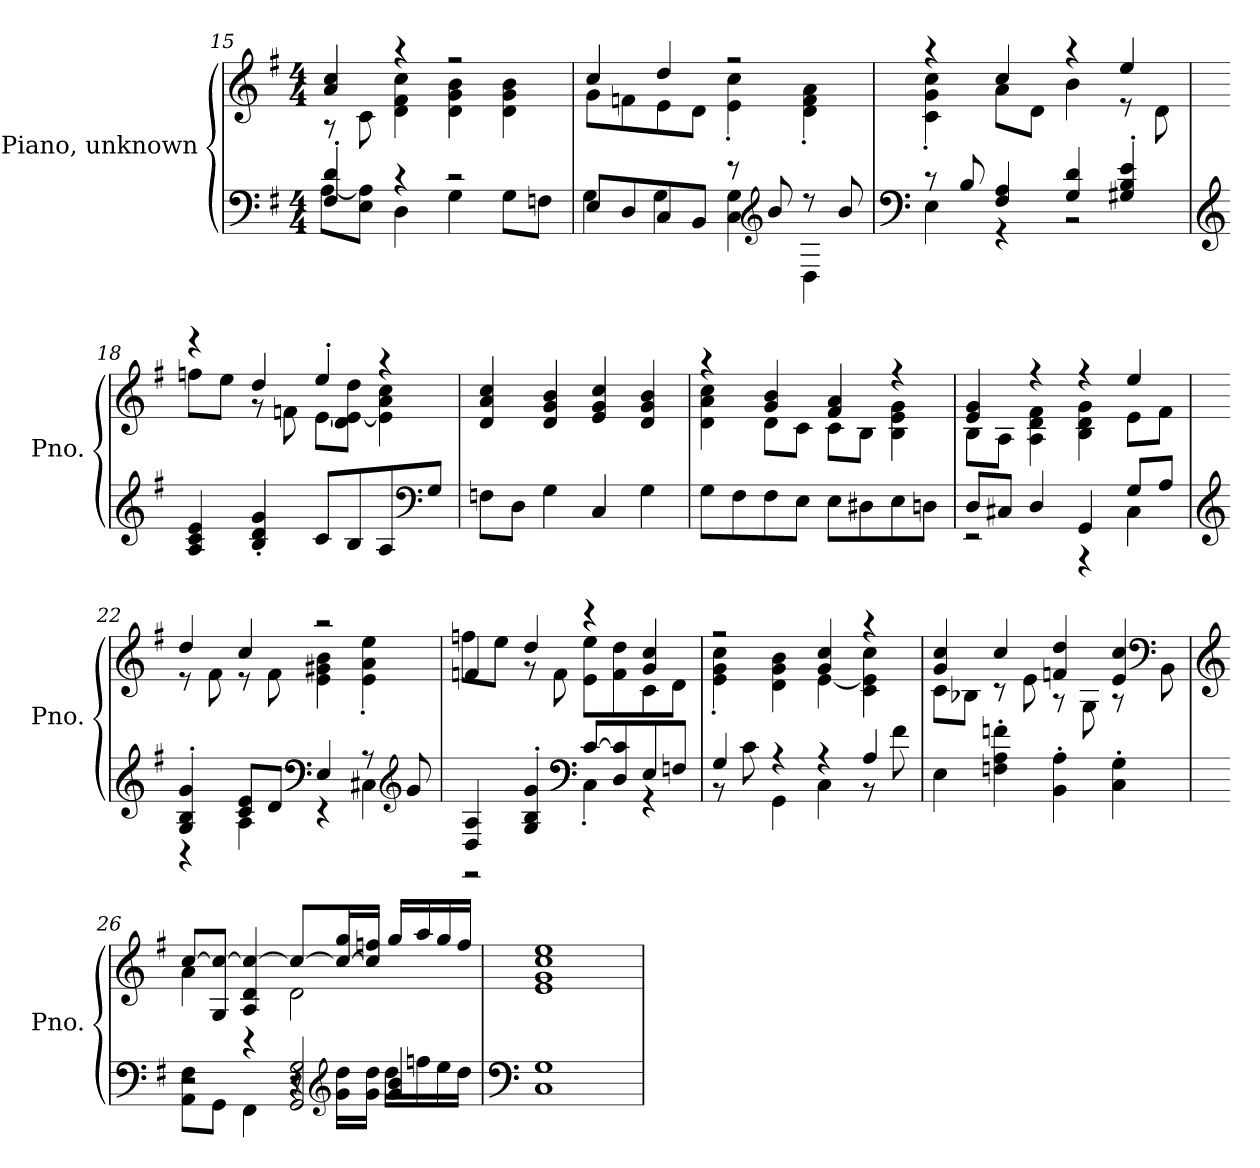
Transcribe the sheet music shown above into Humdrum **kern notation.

**kern	**kern
*part1	*part1
*staff2	*staff1
*I"Piano, unknown	*
*I'Pno.	*
*clefF4	*clefG2
*k[f#]	*k[f#]
*M4/4	*M4/4
=15	=15
*^	*^
4F#/' 4d/'	[8A\L	4a/ 4cc/	8r
.	8E\ 8A\]J	.	8c\
4r	4D\	4r	4d\ 4f#\ 4cc\
2r	4G\	2r	4d\ 4g\ 4b\
.	8G\L	.	4d\ 4g\ 4b\
.	8Fn\J	.	.
!!LO:LB:g=z	!!
=16	=16	=16	=16
8E/L	4G\	4cc/	8g\L
8D/	.	.	8fn\
8C/	4G\	4dd/	8e\
8BB/J	.	.	8d\J
8r	4C\ 4G\	2r	4e\' 4cc\'
*clefG2	*	*	*
8b/	.	.	.
8r	4D\	.	4d\' 4f\' 4a\'
8b/	.	.	.
=17	=17	=17	=17
*clefF4	*	*	*
8r	4E\	4r	4c\' 4g\' 4cc\'
8B/	.	.	.
4F#/ 4A/	4r	4cc/	8a\L
.	.	.	8d\J
4G/ 4d/	2r	4r	4b\
4G#X/' 4B/' 4e/'	.	4ee/	8r
.	.	.	8d\
*v	*v	*	*
=18	=18	=18
*clefG2	*	*
4A/ 4c/ 4e/	4r	8ffn\L
.	.	8ee\J
4B/' 4d/' 4g/'	4dd/	8r
.	.	8fn\
8c/L	4ee'/	[8e\L
8B/	.	8d\ 8e\_ 8dd\J
8A/	4r	4e\] 4a\ 4cc\
*clefF4	*	*
8G/J	.	.
*	*v	*v
=19	=19
8Fn\L	4d/ 4a/ 4cc/
8D\J	.
4G\	4d/ 4g/ 4b/
4C/	4e/ 4g/ 4cc/
4G\	4d/ 4g/ 4b/
!!LO:LB:g=z
=20	=20
*	*^
8G\L	4r	4d\ 4a\ 4cc\
8F#\	.	.
8F#\	4g/ 4b/	8d\L
8E\J	.	8c\J
8E\L	4f#/ 4a/	8c\L
8D#X\	.	8B\J
8E\	4r	4B\ 4e\ 4g\
8Dn\J	.	.
=21	=21	=21
*^	*	*
8D/L	2r	4e/ 4g/	8B\L
8C#X/J	.	.	8A\J
4D/	.	4r	4A\ 4d\ 4f#\
4GG/	4r	4r	4B\ 4d\ 4g\
8G/L	4C#\	4ee/	8e\L
8A/J	.	.	8f#\J
=22	=22	=22	=22
*clefG2	*	*	*
4G/' 4B/' 4g/'	4r	4dd/	8r
.	.	.	8f#\
8c/ 8e/L	4A\	4cc/	8r
8d/J	.	.	8f#\
*clefF4	*	*	*
4E/	4r	2r	4e\ 4g#X\ 4b\
8r	4C#X\	.	4e\' 4a\' 4ee\'
*clefG2	*	*	*
8g/	.	.	.
=23	=23	=23	=23
4D/ 4A/	2r	4fn/	8ffn\L
.	.	.	8ee\J
4G/' 4B/' 4g/'	.	4dd/	8r
.	.	.	8f\
*clefF4	*	*	*
[8c/L	4C'\	4r	8e\ 8ee\L
8D/ 8c/]	.	.	8f\ 8dd\
8E/	4r	4g/ 4cc/	8c\
8Fn/J	.	.	8d\J
!!LO:PB:g=z	!!
=24	=24	=24	=24
4G/	8r	2r	4e\' 4g\' 4cc\'
.	8c\	.	.
4r	4GG\	.	4d\ 4g\ 4b\
4r	4C\	4g/ 4cc/	[4e\
4A/	8r	4r	4c\ 4e\] 4cc\
.	8f#\	.	.
*v	*v	*	*
=25	=25	=25
4E\	4g/ 4cc/	8c\L
.	.	8B-X\J
4Fn\' 4A\' 4fn\'	4cc/	8r
.	.	8e\
4BB\' 4A\'	4fn/ 4dd/	8r
.	.	8G\
4C\' 4G\'	4e/ 4cc/	8r
*	*clefF4	*
.	.	8BB\
=26	=26	=26
*	*clefG2	*
*^	*	*
*	*^	*	*
2r	8AA\ 8F#\L	2r	[8cc/L	4a\
.	8GG\J	.	8G/ 8cc/_J	.
.	4FF#\	.	4A/ 4d/ 4cc/_	4r
4r	8r	2GG/ 2G/	8cc/L_	2d\
*clefG2	*	*	*	*
.	16g\ 16dd\LL	.	16cc/_ 16gg/L	.
.	16g\ 16dd\JJ	.	16cc/] 16ffn/JJ	.
4g/ 4b/	16dd\LL	.	16gg/LL	.
.	16ffn\	.	16aa/	.
.	16ee\	.	16gg/	.
.	16dd\JJ	.	16ff/JJ	.
*v	*v	*v	*	*
*	*v	*v
=27	=27
*clefF4	*
1C 1G	1e 1g 1cc 1ee
=	=
*-	*-
